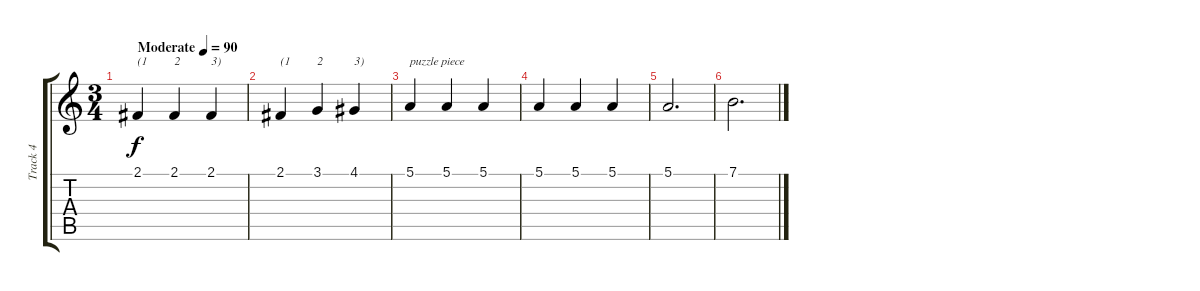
\track ("Track 4" "Track 4") {instrument acousticgrandpiano}
\staff {score tabs}
\tuning (E4 B3 G3 D3 A2 E2) {hide}
\ts (3 4)
\tempo (90 "Moderate")
\clef g2
\ks c
2.1.4{txt "(1" dy f instrument acousticgrandpiano} 2.1.4{txt "2"} 2.1.4{txt "3)"} |
2.1.4{txt "(1"} 3.1.4{txt "2"} 4.1.4{txt "3)"} |
5.1.4{txt "puzzle piece"} 5.1.4 5.1.4 |
5.1.4 5.1.4 5.1.4 |
5.1.2{d} |
7.1.2{d}
